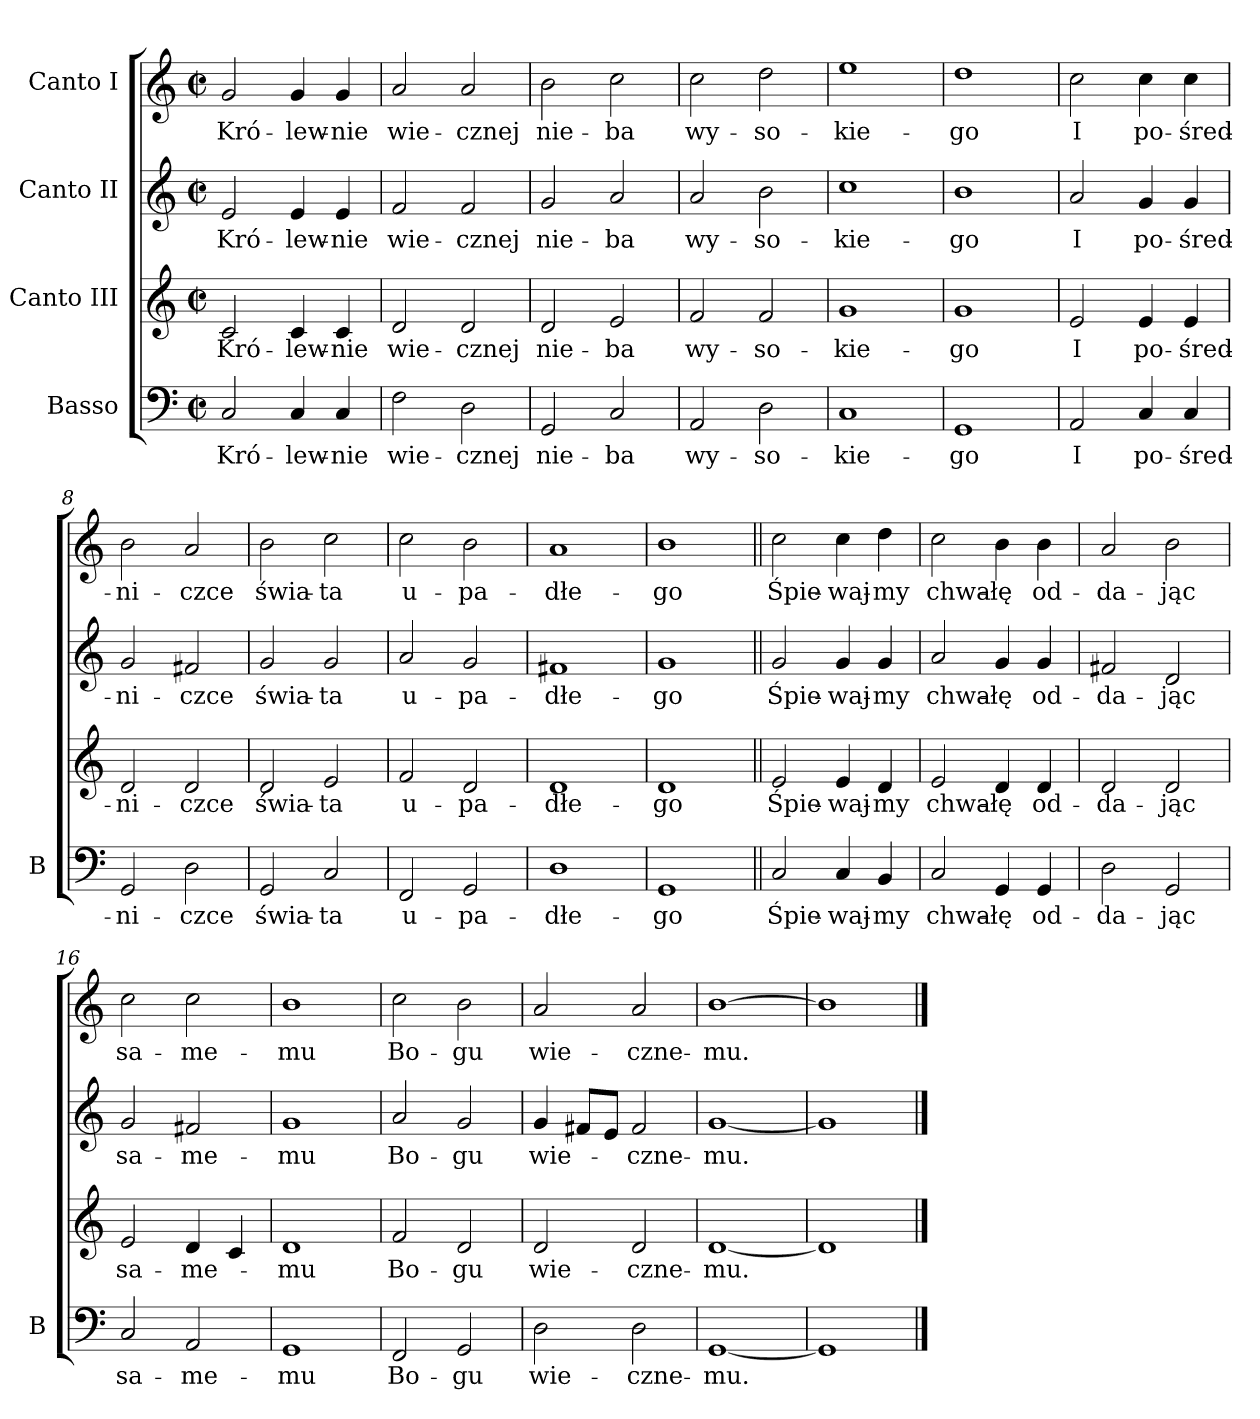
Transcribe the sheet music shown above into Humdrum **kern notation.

**kern	**text	**kern	**text	**kern	**text	**kern	**text
*part4	*part4	*part3	*part3	*part2	*part2	*part1	*part1
*staff4	*staff4	*staff3	*staff3	*staff2	*staff2	*staff1	*staff1
*I"Basso	*	*I"Canto III	*	*I"Canto II	*	*I"Canto I	*
*I'B	*	*	*	*	*	*	*
*clefF4	*	*clefG2	*	*clefG2	*	*clefG2	*
*k[]	*	*k[]	*	*k[]	*	*k[]	*
*M2/2	*	*M2/2	*	*M2/2	*	*M2/2	*
*met(c|)	*	*met(c|)	*	*met(c|)	*	*met(c|)	*
=1	=1	=1	=1	=1	=1	=1	=1
2C/	Kró-	2c/	Kró-	2e/	Kró-	2g/	Kró-
4C/	-lew-	4c/	-lew-	4e/	-lew-	4g/	-lew-
4C/	-nie	4c/	-nie	4e/	-nie	4g/	-nie
=2	=2	=2	=2	=2	=2	=2	=2
2F\	wie-	2d/	wie-	2f/	wie-	2a/	wie-
2D\	-cznej	2d/	-cznej	2f/	-cznej	2a/	-cznej
=3	=3	=3	=3	=3	=3	=3	=3
2GG/	nie-	2d/	nie-	2g/	nie-	2b\	nie-
2C/	-ba	2e/	-ba	2a/	-ba	2cc\	-ba
=4	=4	=4	=4	=4	=4	=4	=4
2AA/	wy-	2f/	wy-	2a/	wy-	2cc\	wy-
2D\	-so-	2f/	-so-	2b\	-so-	2dd\	-so-
=5	=5	=5	=5	=5	=5	=5	=5
1C	-kie-	1g	-kie-	1cc	-kie-	1ee	-kie-
=6	=6	=6	=6	=6	=6	=6	=6
1GG	-go	1g	-go	1b	-go	1dd	-go
=7	=7	=7	=7	=7	=7	=7	=7
2AA/	I	2e/	I	2a/	I	2cc\	I
4C/	po-	4e/	po-	4g/	po-	4cc\	po-
4C/	-śred-	4e/	-śred-	4g/	-śred-	4cc\	-śred-
=8	=8	=8	=8	=8	=8	=8	=8
2GG/	-ni-	2d/	-ni-	2g/	-ni-	2b\	-ni-
2D\	-czce	2d/	-czce	2f#X/	-czce	2a/	-czce
=9	=9	=9	=9	=9	=9	=9	=9
2GG/	świa-	2d/	świa-	2g/	świa-	2b\	świa-
2C/	-ta	2e/	-ta	2g/	-ta	2cc\	-ta
=10	=10	=10	=10	=10	=10	=10	=10
2FF/	u-	2f/	u-	2a/	u-	2cc\	u-
2GG/	-pa-	2d/	-pa-	2g/	-pa-	2b\	-pa-
=11	=11	=11	=11	=11	=11	=11	=11
1D	-dłe-	1d	-dłe-	1f#X	-dłe-	1a	-dłe-
=12	=12	=12	=12	=12	=12	=12	=12
1GG	-go	1d	-go	1g	-go	1b	-go
=13||	=13||	=13||	=13||	=13||	=13||	=13||	=13||
2C/	Śpie-	2e/	Śpie-	2g/	Śpie-	2cc\	Śpie-
4C/	-waj-	4e/	-waj-	4g/	-waj-	4cc\	-waj-
4BB/	-my	4d/	-my	4g/	-my	4dd\	-my
=14	=14	=14	=14	=14	=14	=14	=14
2C/	chwa-	2e/	chwa-	2a/	chwa-	2cc\	chwa-
4GG/	-łę	4d/	-łę	4g/	-łę	4b\	-łę
4GG/	od-	4d/	od-	4g/	od-	4b\	od-
=15	=15	=15	=15	=15	=15	=15	=15
2D\	-da-	2d/	-da-	2f#X/	-da-	2a/	-da-
2GG/	-jąc	2d/	-jąc	2d/	-jąc	2b\	-jąc
=16	=16	=16	=16	=16	=16	=16	=16
2C/	sa-	2e/	sa-	2g/	sa-	2cc\	sa-
2AA/	-me-	4d/	-me-	2f#X/	-me-	2cc\	-me-
.	.	4c/	.	.	.	.	.
=17	=17	=17	=17	=17	=17	=17	=17
1GG	-mu	1d	-mu	1g	-mu	1b	-mu
=18	=18	=18	=18	=18	=18	=18	=18
2FF/	Bo-	2f/	Bo-	2a/	Bo-	2cc\	Bo-
2GG/	-gu	2d/	-gu	2g/	-gu	2b\	-gu
=19	=19	=19	=19	=19	=19	=19	=19
2D\	wie-	2d/	wie-	4g/	wie-	2a/	wie-
.	.	.	.	8f#X/L	.	.	.
.	.	.	.	8e/J	.	.	.
2D\	-czne-	2d/	-czne-	2f#/	-czne-	2a/	-czne-
=20	=20	=20	=20	=20	=20	=20	=20
[1GG	-mu.	[1d	-mu.	[1g	-mu.	[1b	-mu.
=21	=21	=21	=21	=21	=21	=21	=21
1GG]	.	1d]	.	1g]	.	1b]	.
==	==	==	==	==	==	==	==
*-	*-	*-	*-	*-	*-	*-	*-
